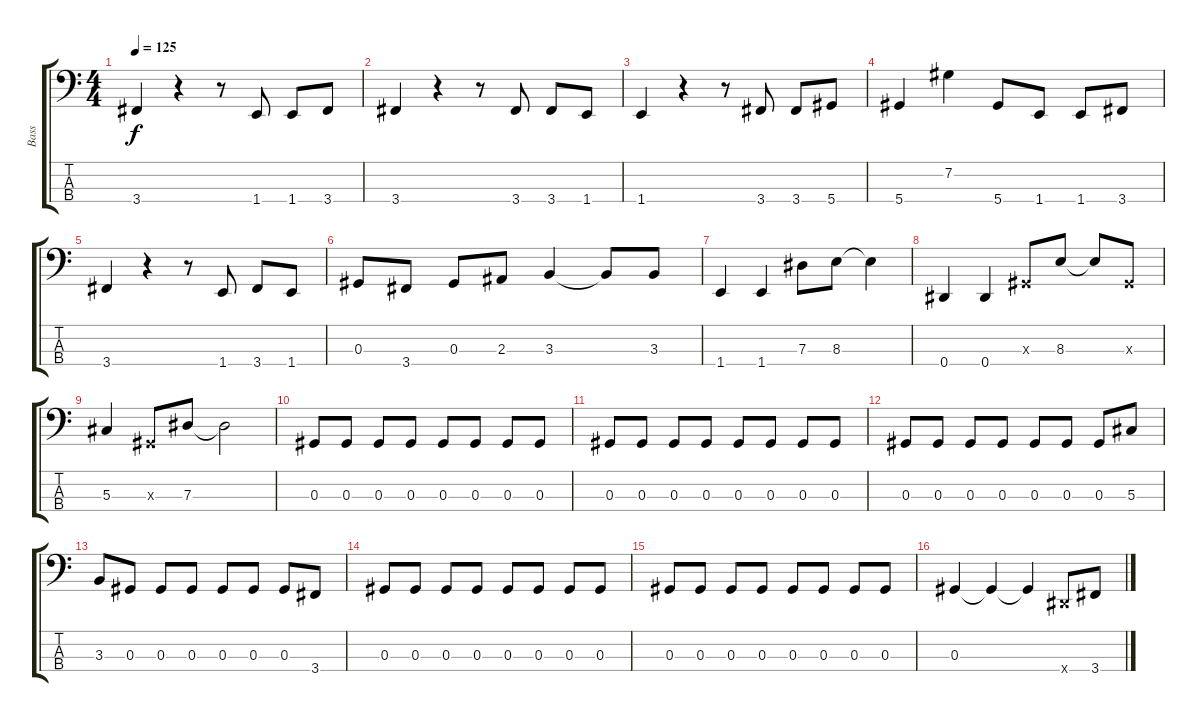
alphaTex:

\track ("Bass" "Bass") {instrument electricbassfinger}
\staff {score tabs}
\tuning (Gb2 Db2 Ab1 Eb1) {hide}
\ts (4 4)
\tempo 125
\clef f4
\ks c
3.4.4{dy f} r.4 r.8 1.4.8 1.4.8 3.4.8 |
3.4.4 r.4 r.8 3.4.8 3.4.8 1.4.8 |
1.4.4 r.4 r.8 3.4.8 3.4.8 5.4.8 |
5.4.4 7.2.4 5.4.8 1.4.8 1.4.8 3.4.8 |
3.4.4 r.4 r.8 1.4.8 3.4.8 1.4.8 |
0.3.8 3.4.8 0.3.8 2.3.8 3.3.4 3.3{t}.8 3.3.8 |
1.4.4 1.4.4 7.3.8 8.3.8 8.3{t}.4 |
0.4.4 0.4.4 0.3{x}.8 8.3.8 8.3{t}.8 0.3{x}.8 |
5.3.4 0.3{x}.8 7.3.8 7.3{t}.2 |
0.3.8 0.3.8 0.3.8 0.3.8 0.3.8 0.3.8 0.3.8 0.3.8 |
0.3.8 0.3.8 0.3.8 0.3.8 0.3.8 0.3.8 0.3.8 0.3.8 |
0.3.8 0.3.8 0.3.8 0.3.8 0.3.8 0.3.8 0.3.8 5.3.8 |
3.3.8 0.3.8 0.3.8 0.3.8 0.3.8 0.3.8 0.3.8 3.4.8 |
0.3.8 0.3.8 0.3.8 0.3.8 0.3.8 0.3.8 0.3.8 0.3.8 |
0.3.8 0.3.8 0.3.8 0.3.8 0.3.8 0.3.8 0.3.8 0.3.8 |
0.3.4 0.3{t}.4 0.3{t}.4 0.4{x}.8 3.4.8
